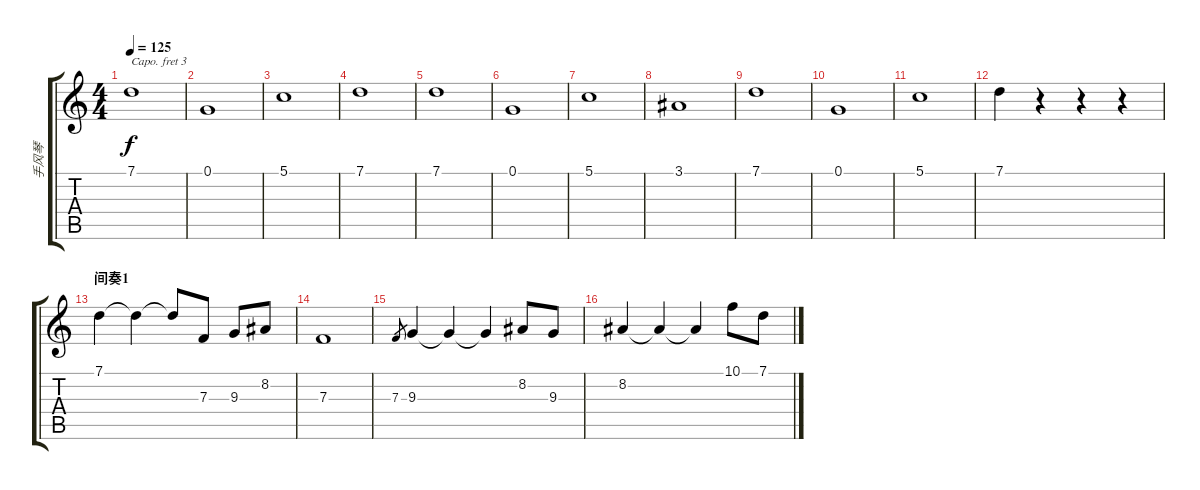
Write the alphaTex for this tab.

\track ("手风琴" "手风琴") {instrument accordion}
\staff {score tabs}
\capo 3
\tuning (E4 B3 G3 D3 A2 E2) {hide}
\ts (4 4)
\tempo 125
\clef g2
\ks c
7.1.1{dy f} |
0.1.1 |
5.1.1 |
7.1.1 |
7.1.1 |
0.1.1 |
5.1.1 |
3.1.1 |
7.1.1 |
0.1.1 |
5.1.1 |
7.1.4 r.4 r.4 r.4 |
\section ("" "间奏1")
7.1.4{volume 13} 7.1{t}.4 7.1{t}.8 7.3.8 9.3.8 8.2.8 |
7.3.1 |
7.3.8{gr} 9.3.4 9.3{t}.4 9.3{t}.4 8.2.8 9.3.8 |
8.2.4 8.2{t}.4 8.2{t}.4 10.1.8 7.1.8
